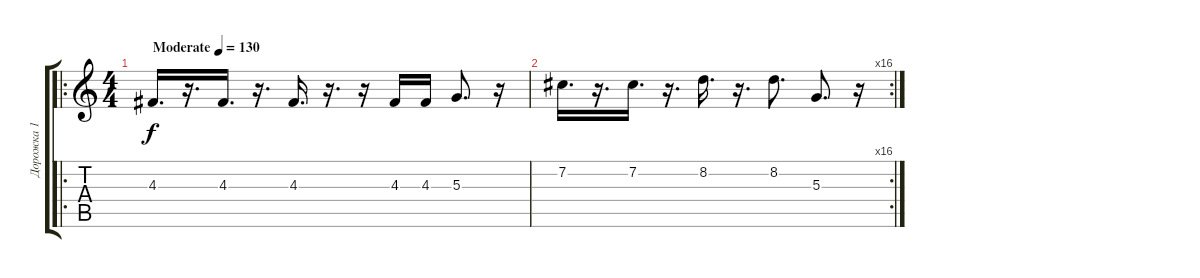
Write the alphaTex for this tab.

\track ("Дорожка 1" "Дорожка 1") {instrument overdrivenguitar}
\staff {score tabs}
\tuning (B3 Gb3 D3 A2 E2 B1) {hide}
\ro
\ts (4 4)
\tempo (130 "Moderate")
\clef g2
\ks c
4.3.16{d dy f instrument overdrivenguitar} r.16{d} 4.3.16{d} r.16{d} 4.3.16{d} r.16{d} r.16 4.3.16 4.3.16 5.3.8{d} r.16 |
\rc 16
7.2.16{d} r.16{d} 7.2.16{d} r.16{d} 8.2.16{d} r.16{d} 8.2.8{d} 5.3.8{d} r.16
